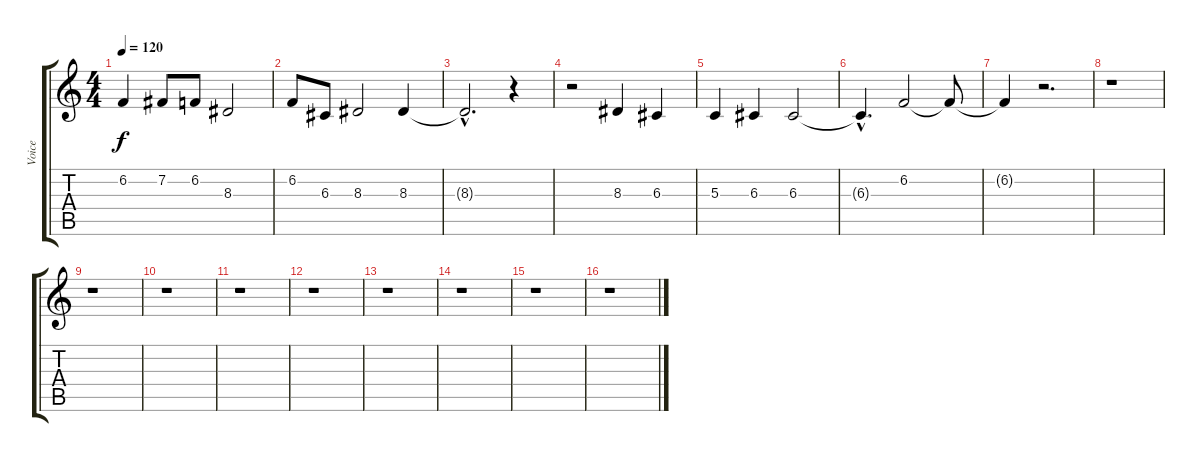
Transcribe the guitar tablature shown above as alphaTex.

\track ("Voice" "Voice") {instrument oboe}
\staff {score tabs}
\tuning (E4 B3 G3 D3 A2 E2) {hide}
\ts (4 4)
\tempo 120
\clef g2
\ks c
6.2{t}.4{dy f} 7.2.8 6.2.8 8.3.2 |
6.2.8 6.3.8 8.3.2 8.3.4 |
8.3{hac t}.2{d} r.4 |
r.2 8.3.4 6.3.4 |
5.3.4 6.3.4 6.3.2 |
6.3{hac t}.4{d} 6.2.2 6.2{t}.8 |
6.2{t}.4 r.2{d} |
r.1 |
r.1 |
r.1 |
r.1 |
r.1 |
r.1 |
r.1 |
r.1 |
r.1
